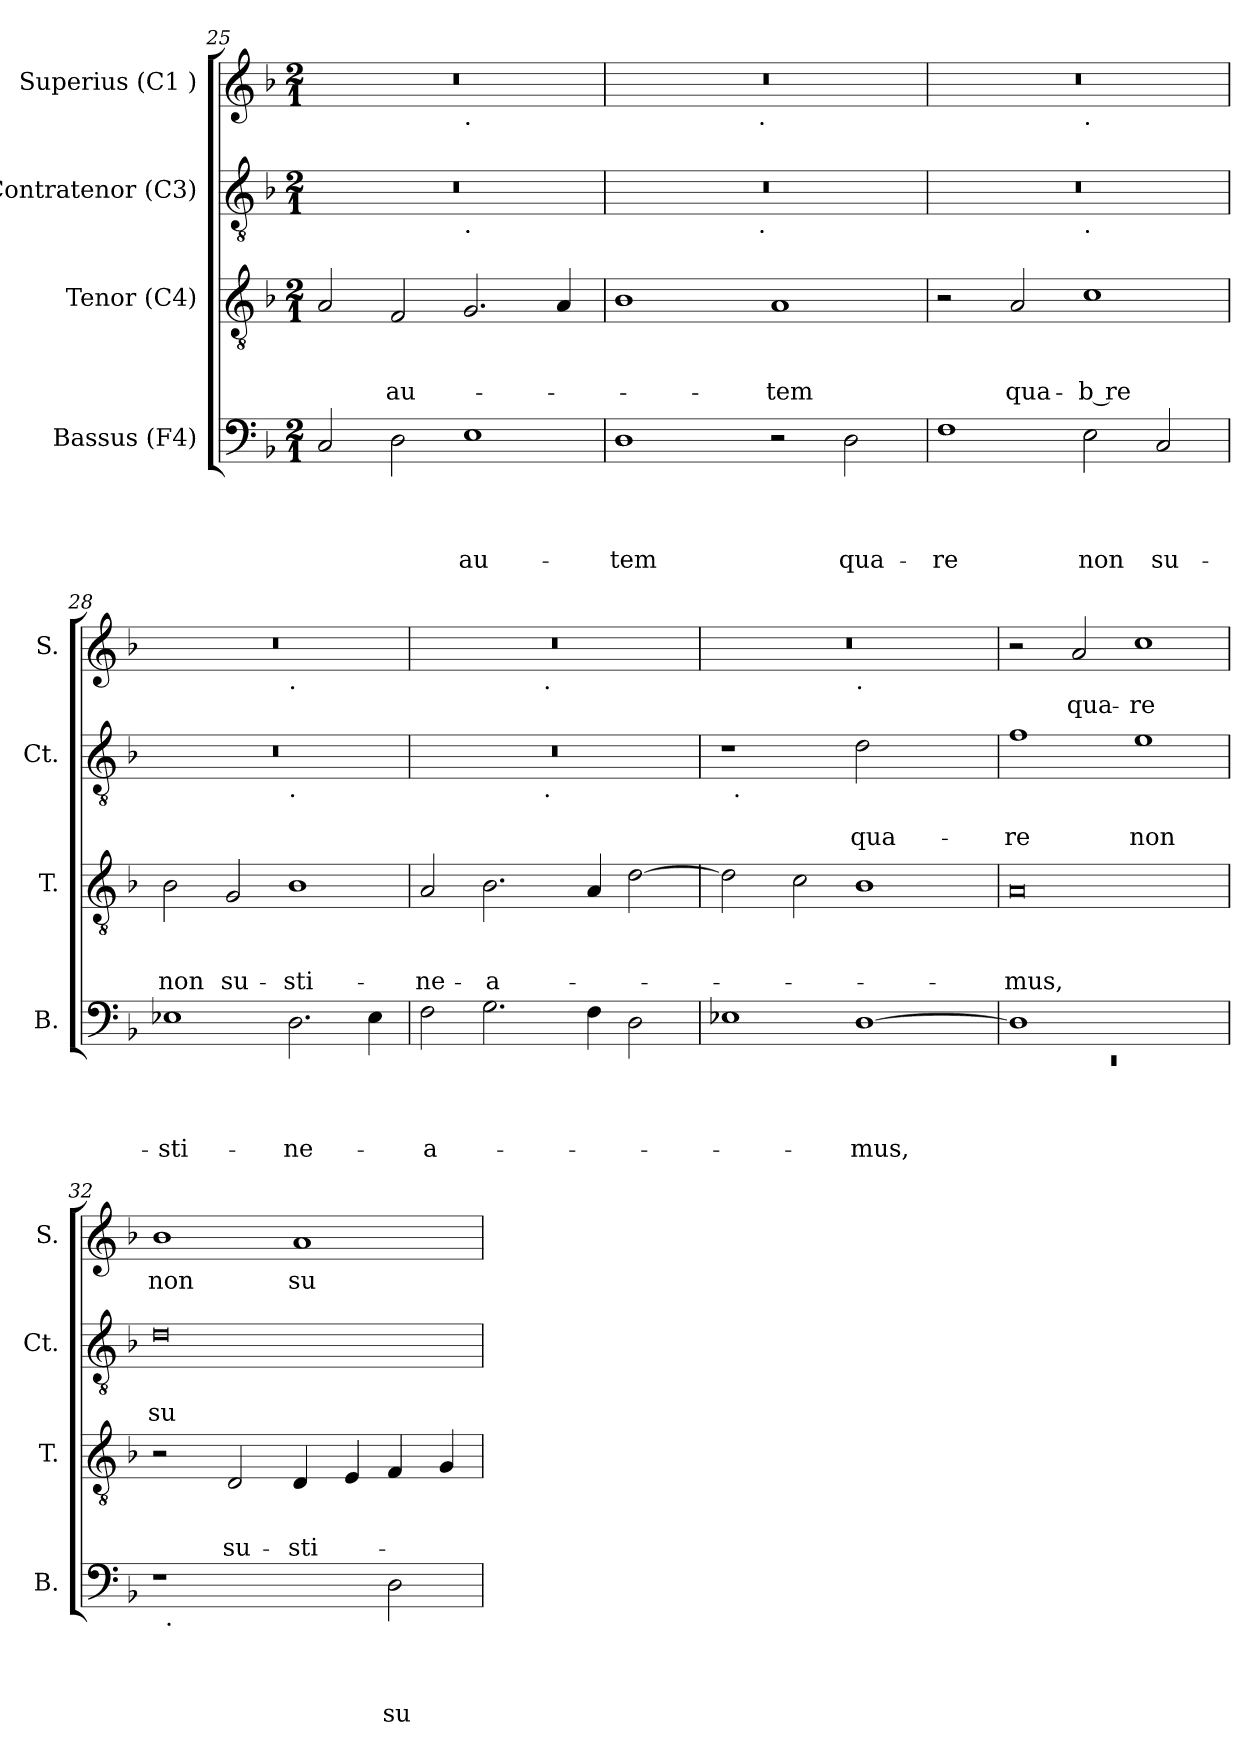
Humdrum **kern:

**kern	**text	**text	**text	**text	**kern	**text	**text	**text	**kern	**text	**text	**kern	**text
*part4	*part4	*part4	*part4	*part4	*part3	*part3	*part3	*part3	*part2	*part2	*part2	*part1	*part1
*staff4	*staff4	*staff4	*staff4	*staff4	*staff3	*staff3	*staff3	*staff3	*staff2	*staff2	*staff2	*staff1	*staff1
*I"Bassus (F4)	*	*	*	*	*I"Tenor (C4)	*	*	*	*I"Contratenor (C3)	*	*	*I"Superius (C1 )	*
*I'B.	*	*	*	*	*I'T.	*	*	*	*I'Ct.	*	*	*I'S.	*
*clefF4	*	*	*	*	*clefGv2	*	*	*	*clefGv2	*	*	*clefG2	*
*k[b-]	*	*	*	*	*k[b-]	*	*	*	*k[b-]	*	*	*k[b-]	*
*F:	*	*	*	*	*F:	*	*	*	*F:	*	*	*F:	*
*M2/1	*	*	*	*	*M2/1	*	*	*	*M2/1	*	*	*M2/1	*
=25	=25	=25	=25	=25	=25	=25	=25	=25	=25	=25	=25	=25	=25
*	*	*	*	*	*	*	*	*	*^	*	*	*^	*
2C/	.	.	.	.	2A/	.	.	.	0r	1ryy	.	.	0r	1ryy	.
!	!	!	!	!	!	!	!	!LO:LY:b	!	!	!	!	!	!	!
2D\	.	.	.	.	2F/	.	.	au-	.	.	.	.	.	.	.
!	!	!	!	!	!	!	!	!	!	!	!	!	!	!LO:TX:b:t=.	!
!	!	!	!	!	!	!	!	!	!	!LO:TX:b:t=.	!	!	!	!	!
!	!	!	!	!LO:LY:b	!	!	!	!	!	!	!	!	!	!	!
1E	.	.	.	au-	2.G/	.	.	.	.	1ryy	.	.	.	1ryy	.
.	.	.	.	.	4A/	.	.	.	.	.	.	.	.	.	.
=26	=26	=26	=26	=26	=26	=26	=26	=26	=26	=26	=26	=26	=26	=26	=26
!	!	!	!	!LO:LY:b	!	!	!	!	!	!	!	!	!	!	!
1D	.	.	.	-tem	1B-	.	.	.	0r	2ryy	.	.	0r	2ryy	.
.	.	.	.	.	.	.	.	.	.	4...ryy	.	.	.	4...ryy	.
!	!	!	!	!	!	!	!	!	!	!	!	!	!	!LO:TX:b:t=.	!
!	!	!	!	!	!	!	!	!	!	!LO:TX:b:t=.	!	!	!	!	!
.	.	.	.	.	.	.	.	.	.	1ryy	.	.	.	1ryy	.
!	!	!	!	!	!	!	!	!LO:LY:b	!	!	!	!	!	!	!
2r	.	.	.	.	1A	.	.	-tem	.	.	.	.	.	.	.
!	!	!	!	!LO:LY:b	!	!	!	!	!	!	!	!	!	!	!
2D\	.	.	.	qua-	.	.	.	.	.	.	.	.	.	.	.
.	.	.	.	.	.	.	.	.	.	32ryy	.	.	.	32ryy	.
!!LO:PB:g=z	!!
=27	=27	=27	=27	=27	=27	=27	=27	=27	=27	=27	=27	=27	=27	=27	=27
!	!	!	!	!LO:LY:b	!	!	!	!	!	!	!	!	!	!	!
1F	.	.	.	-re	2r	.	.	.	0r	1ryy	.	.	0r	1ryy	.
!	!	!	!	!	!	!	!	!LO:LY:b	!	!	!	!	!	!	!
.	.	.	.	.	2A/	.	.	qua-	.	.	.	.	.	.	.
!	!	!	!	!	!	!	!	!	!	!	!	!	!	!LO:TX:b:t=.	!
!	!	!	!	!	!	!	!	!	!	!LO:TX:b:t=.	!	!	!	!	!
!	!	!	!	!LO:LY:b	!	!	!	!LO:LY:b:rj	!	!	!	!	!	!	!
2E\	.	.	.	non	1c	.	.	-b re	.	1ryy	.	.	.	1ryy	.
!	!	!	!	!LO:LY:b	!	!	!	!	!	!	!	!	!	!	!
2C/	.	.	.	su-	.	.	.	.	.	.	.	.	.	.	.
=28	=28	=28	=28	=28	=28	=28	=28	=28	=28	=28	=28	=28	=28	=28	=28
!	!	!	!	!LO:LY:b	!	!	!	!LO:LY:b	!	!	!	!	!	!	!
1E-	.	.	.	-sti-	2B-\	.	.	non	0r	1ryy	.	.	0r	1ryy	.
!	!	!	!	!	!	!	!	!LO:LY:b	!	!	!	!	!	!	!
.	.	.	.	.	2G/	.	.	su-	.	.	.	.	.	.	.
!	!	!	!	!	!	!	!	!	!	!	!	!	!	!LO:TX:b:t=.	!
!	!	!	!	!	!	!	!	!	!	!LO:TX:b:t=.	!	!	!	!	!
!	!	!	!	!LO:LY:b	!	!	!	!LO:LY:b	!	!	!	!	!	!	!
2.D\	.	.	.	-ne-	1B-	.	.	-sti-	.	1ryy	.	.	.	1ryy	.
4E-\	.	.	.	.	.	.	.	.	.	.	.	.	.	.	.
=29	=29	=29	=29	=29	=29	=29	=29	=29	=29	=29	=29	=29	=29	=29	=29
!	!	!	!	!LO:LY:b	!	!	!	!LO:LY:b	!	!	!	!	!	!	!
2F\	.	.	.	-a-	2A/	.	.	-ne-	0r	2ryy	.	.	0r	2ryy	.
!	!	!	!	!	!	!	!	!LO:LY:b	!	!	!	!	!	!	!
2.G\	.	.	.	.	2.B-\	.	.	-a-	.	4...ryy	.	.	.	4...ryy	.
!	!	!	!	!	!	!	!	!	!	!	!	!	!	!LO:TX:b:t=.	!
!	!	!	!	!	!	!	!	!	!	!LO:TX:b:t=.	!	!	!	!	!
.	.	.	.	.	.	.	.	.	.	1ryy	.	.	.	1ryy	.
4F\	.	.	.	.	4A/	.	.	.	.	.	.	.	.	.	.
2D\	.	.	.	.	[>2d\	.	.	.	.	.	.	.	.	.	.
.	.	.	.	.	.	.	.	.	.	32ryy	.	.	.	32ryy	.
=30	=30	=30	=30	=30	=30	=30	=30	=30	=30	=30	=30	=30	=30	=30	=30
1E-	.	.	.	.	2d\]	.	.	.	1r	32ryy	.	.	0r	1ryy	.
!	!	!	!	!	!	!	!	!	!	!LO:TX:b:t=.	!	!	!	!	!
.	.	.	.	.	.	.	.	.	.	1ryy	.	.	.	.	.
.	.	.	.	.	2c\	.	.	.	.	.	.	.	.	.	.
!	!	!	!	!	!	!	!	!	!	!	!	!	!	!LO:TX:b:t=.	!
!	!	!	!	!LO:LY:b	!	!	!	!	!	!	!	!LO:LY:b	!	!	!
[>1D	.	.	.	-mus,	1B-	.	.	.	2d\	.	.	qua-	.	1ryy	.
.	.	.	.	.	.	.	.	.	.	2ryy	.	.	.	.	.
.	.	.	.	.	.	.	.	.	2ryy	.	.	.	.	.	.
.	.	.	.	.	.	.	.	.	.	4...ryy	.	.	.	.	.
=31	=31	=31	=31	=31	=31	=31	=31	=31	=31	=31	=31	=31	=31	=31	=31
*^	*	*	*	*	*	*	*	*	*	*	*	*	*	*	*
!	!LO:N:vis=1	!	!	!	!	!	!	!	!LO:LY:b	!	!	!	!LO:LY:b	!	!	!
*	*	*	*	*	*	*	*	*	*	*v	*v	*	*	*	*	*
*	*	*	*	*	*	*	*	*	*	*	*	*	*v	*v	*
1D]	0rEE	.	.	.	.	0A	.	.	-mus,	1f	.	-re	2r	.
!	!	!	!	!	!	!	!	!	!	!	!	!	!	!LO:LY:b
.	.	.	.	.	.	.	.	.	.	.	.	.	2a/	qua-
!	!	!	!	!	!	!	!	!	!	!	!	!LO:LY:b	!	!LO:LY:b
1ryy	.	.	.	.	.	.	.	.	.	1e	.	non	1cc	-re
!!LO:LB:g=z
=32	=32	=32	=32	=32	=32	=32	=32	=32	=32	=32	=32	=32	=32	=32
!	!	!	!	!	!	!	!	!	!	!	!	!LO:LY:b:rj	!	!LO:LY:b
1r	32ryy	.	.	.	.	2r	.	.	.	0d	.	su-	1b-	non
!	!LO:TX:b:t=.	!	!	!	!	!	!	!	!	!	!	!	!	!
.	1ryy	.	.	.	.	.	.	.	.	.	.	.	.	.
!	!	!	!	!	!	!	!	!	!LO:LY:b	!	!	!	!	!
.	.	.	.	.	.	2D/	.	.	su-	.	.	.	.	.
!	!	!	!	!	!	!	!	!	!LO:LY:b	!	!	!	!	!LO:LY:b
2ryy	.	.	.	.	.	4D/	.	.	-sti-	.	.	.	1a	su-
.	2ryy	.	.	.	.	.	.	.	.	.	.	.	.	.
.	.	.	.	.	.	4E/	.	.	.	.	.	.	.	.
!	!	!	!	!	!LO:LY:b	!	!	!	!	!	!	!	!	!
2D\	.	.	.	.	su-	4F/	.	.	.	.	.	.	.	.
.	4...ryy	.	.	.	.	.	.	.	.	.	.	.	.	.
.	.	.	.	.	.	4G/	.	.	.	.	.	.	.	.
*v	*v	*	*	*	*	*	*	*	*	*	*	*	*	*
=	=	=	=	=	=	=	=	=	=	=	=	=	=
*-	*-	*-	*-	*-	*-	*-	*-	*-	*-	*-	*-	*-	*-
